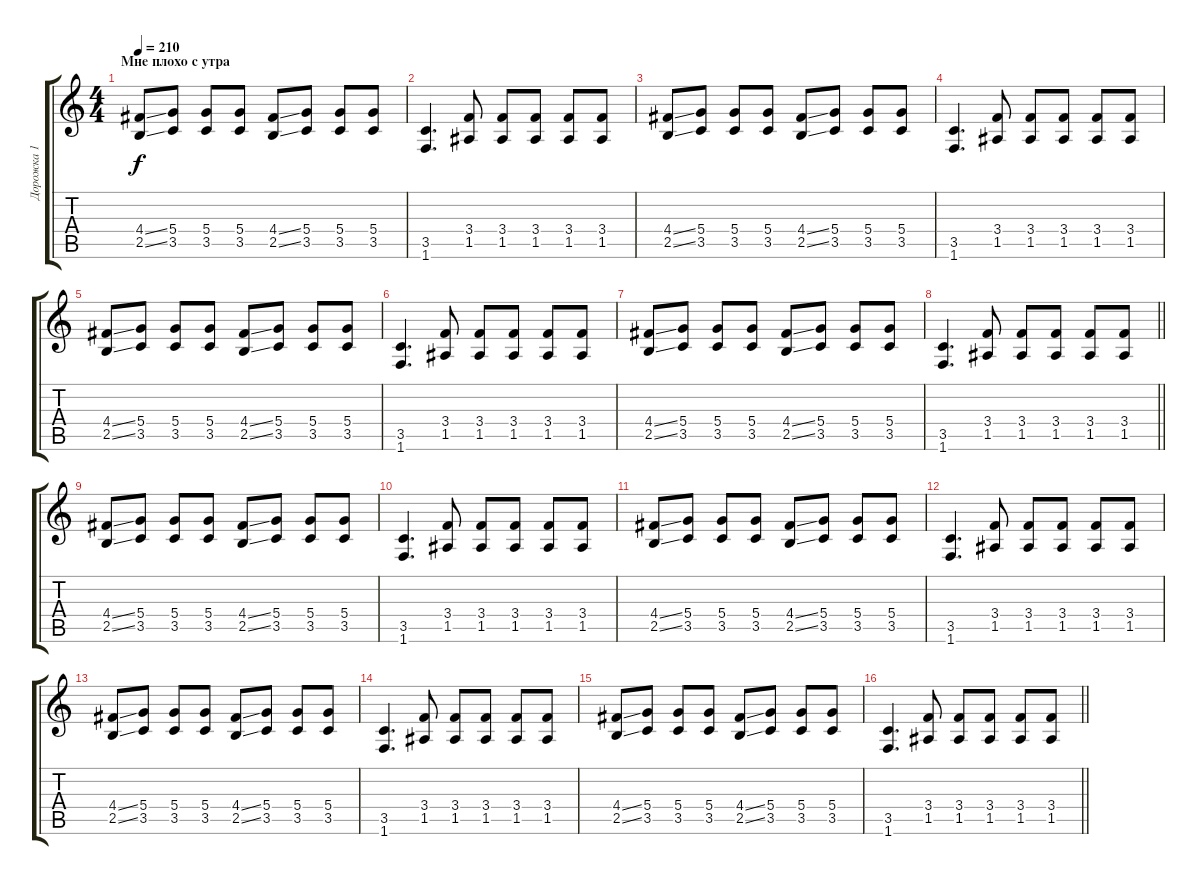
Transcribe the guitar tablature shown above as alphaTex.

\track ("Дорожка 1" "Дорожка 1") {instrument distortionguitar}
\staff {score tabs}
\tuning (E4 B3 G3 D3 A2 E2) {hide}
\ts (4 4)
\section ("" "Мне плохо с утра")
\tempo 210
\clef g2
\ks c
(4.4{ss} 2.5{ss}).8{dy f} (5.4 3.5).8 (5.4 3.5).8 (5.4 3.5).8 (4.4{ss} 2.5{ss}).8 (5.4 3.5).8 (5.4 3.5).8 (5.4 3.5).8 |
(3.5 1.6).4{d} (3.4 1.5).8 (3.4 1.5).8 (3.4 1.5).8 (3.4 1.5).8 (3.4 1.5).8 |
(4.4{ss} 2.5{ss}).8 (5.4 3.5).8 (5.4 3.5).8 (5.4 3.5).8 (4.4{ss} 2.5{ss}).8 (5.4 3.5).8 (5.4 3.5).8 (5.4 3.5).8 |
(3.5 1.6).4{d} (3.4 1.5).8 (3.4 1.5).8 (3.4 1.5).8 (3.4 1.5).8 (3.4 1.5).8 |
(4.4{ss} 2.5{ss}).8 (5.4 3.5).8 (5.4 3.5).8 (5.4 3.5).8 (4.4{ss} 2.5{ss}).8 (5.4 3.5).8 (5.4 3.5).8 (5.4 3.5).8 |
(3.5 1.6).4{d} (3.4 1.5).8 (3.4 1.5).8 (3.4 1.5).8 (3.4 1.5).8 (3.4 1.5).8 |
(4.4{ss} 2.5{ss}).8 (5.4 3.5).8 (5.4 3.5).8 (5.4 3.5).8 (4.4{ss} 2.5{ss}).8 (5.4 3.5).8 (5.4 3.5).8 (5.4 3.5).8 |
\barLineRight lightlight
(3.5 1.6).4{d} (3.4 1.5).8 (3.4 1.5).8 (3.4 1.5).8 (3.4 1.5).8 (3.4 1.5).8 |
(4.4{ss} 2.5{ss}).8 (5.4 3.5).8 (5.4 3.5).8 (5.4 3.5).8 (4.4{ss} 2.5{ss}).8 (5.4 3.5).8 (5.4 3.5).8 (5.4 3.5).8 |
(3.5 1.6).4{d} (3.4 1.5).8 (3.4 1.5).8 (3.4 1.5).8 (3.4 1.5).8 (3.4 1.5).8 |
(4.4{ss} 2.5{ss}).8 (5.4 3.5).8 (5.4 3.5).8 (5.4 3.5).8 (4.4{ss} 2.5{ss}).8 (5.4 3.5).8 (5.4 3.5).8 (5.4 3.5).8 |
(3.5 1.6).4{d} (3.4 1.5).8 (3.4 1.5).8 (3.4 1.5).8 (3.4 1.5).8 (3.4 1.5).8 |
(4.4{ss} 2.5{ss}).8 (5.4 3.5).8 (5.4 3.5).8 (5.4 3.5).8 (4.4{ss} 2.5{ss}).8 (5.4 3.5).8 (5.4 3.5).8 (5.4 3.5).8 |
(3.5 1.6).4{d} (3.4 1.5).8 (3.4 1.5).8 (3.4 1.5).8 (3.4 1.5).8 (3.4 1.5).8 |
(4.4{ss} 2.5{ss}).8 (5.4 3.5).8 (5.4 3.5).8 (5.4 3.5).8 (4.4{ss} 2.5{ss}).8 (5.4 3.5).8 (5.4 3.5).8 (5.4 3.5).8 |
\barLineRight lightlight
(3.5 1.6).4{d} (3.4 1.5).8 (3.4 1.5).8 (3.4 1.5).8 (3.4 1.5).8 (3.4 1.5).8
